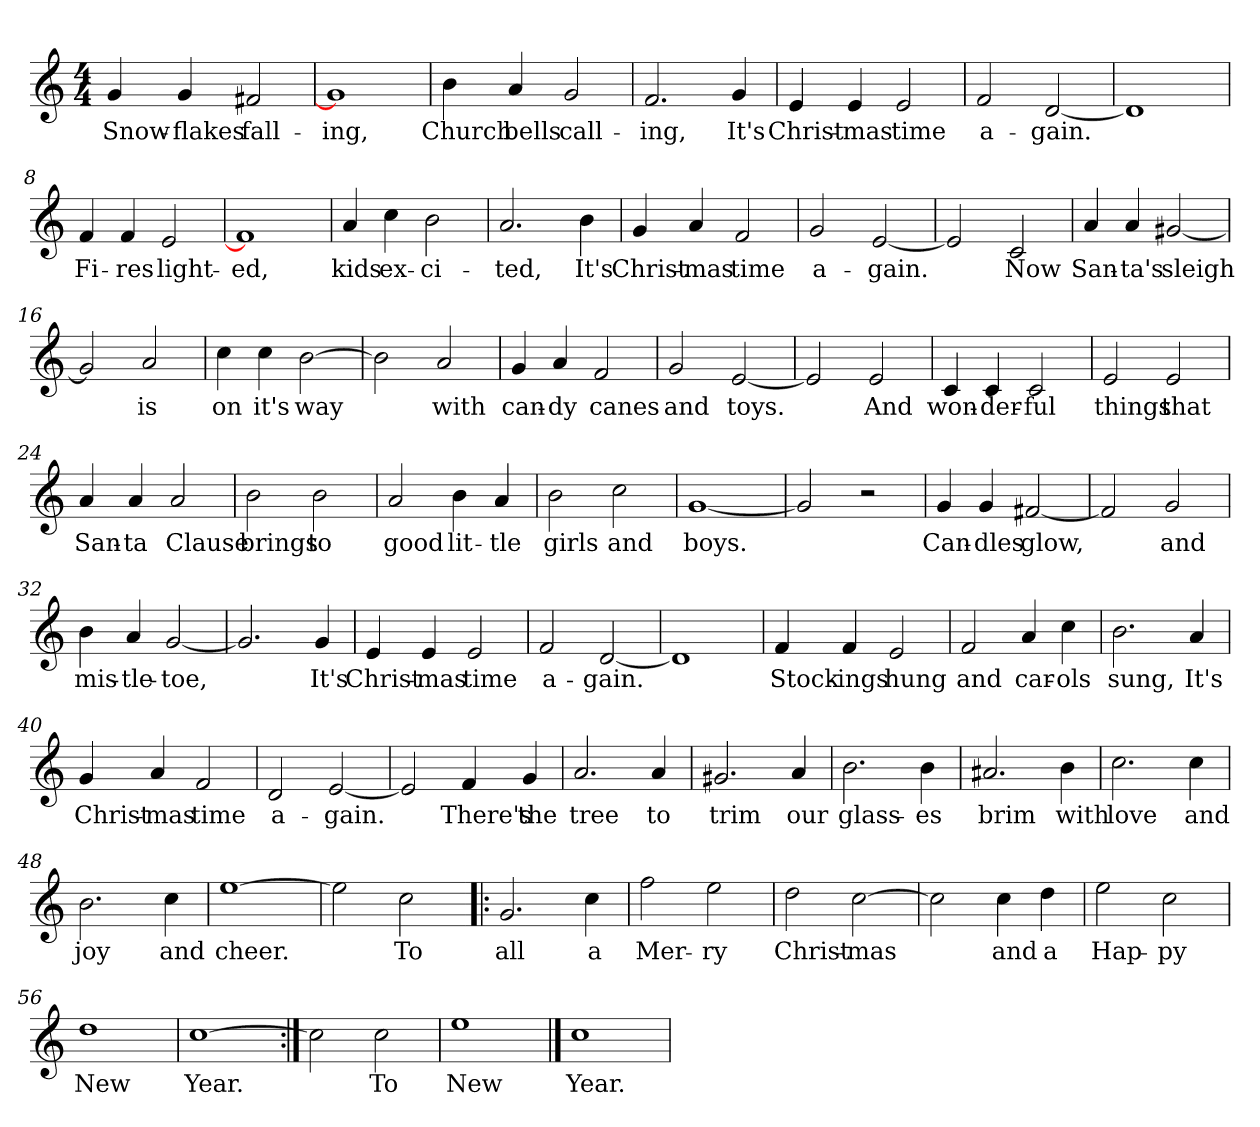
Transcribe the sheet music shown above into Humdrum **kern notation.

**kern	**text
*part1	*part1
*staff1	*staff1
*clefG2	*
*k[]	*
*C:	*
*M4/4	*
=1	=1
4g/	Snow-
4g/	-flakes
2f#X/	fall-
=2	=2
1g]	-ing,
=3	=3
4b\	Church
4a/	bells
2g/	call-
=4	=4
2.f/	-ing,
4g/	It's
=5	=5
4e/	Christ-
4e/	-mas
2e/	time
=6	=6
2f/	a-
[2d/	-gain.
!!LO:LB:g=z
=7	=7
1d]	.
=8	=8
4f/	Fi-
4f/	-res
2e/	light-
=9	=9
1f]	-ed,
=10	=10
4a/	kids
4cc\	ex-
2b\	-ci-
=11	=11
2.a/	-ted,
4b\	It's
=12	=12
4g/	Christ-
4a/	-mas
2f/	time
=13	=13
2g/	a-
[2e/	-gain.
!!LO:LB:g=z
=14	=14
2e/]	.
2c/	Now
=15	=15
4a/	San-
4a/	-ta's
[2g#X/	sleigh
=16	=16
2g#/]	.
2a/	is
=17	=17
4cc\	on
4cc\	it's
[2b\	way
=18	=18
2b\]	.
2a/	with
=19	=19
4g/	can-
4a/	-dy
2f/	canes
!!LO:LB:g=z
=20	=20
2g/	and
[2e/	toys.
=21	=21
2e/]	.
2e/	And
=22	=22
4c/	won-
4c/	-der-
2c/	-ful
=23	=23
2e/	things
2e/	that
=24	=24
4a/	San-
4a/	-ta
2a/	Clause
=25	=25
2b\	brings
2b\	to
!!LO:LB:g=z
=26	=26
2a/	good
4b\	lit-
4a/	-tle
=27	=27
2b\	girls
2cc\	and
=28	=28
[1g	boys.
=29	=29
2g/]	.
2r	.
=30	=30
4g/	Can-
4g/	-dles
[2f#X/	glow,
=31	=31
2f#/]	.
2g/	and
=32	=32
4b\	mis-
4a/	-tle-
[2g/	-toe,
!!LO:LB:g=z
=33	=33
2.g/]	.
4g/	It's
=34	=34
4e/	Christ-
4e/	-mas
2e/	time
=35	=35
2f/	a-
[2d/	-gain.
=36	=36
1d]	.
=37	=37
4f/	Stock-
4f/	-ings
2e/	hung
=38	=38
2f/	and
4a/	car-
4cc\	-ols
!!LO:LB:g=z
=39	=39
2.b\	sung,
4a/	It's
=40	=40
4g/	Christ-
4a/	-mas
2f/	time
=41	=41
2d/	a-
[2e/	-gain.
=42	=42
2e/]	.
4f/	There's
4g/	the
=43	=43
2.a/	tree
4a/	to
=44	=44
2.g#X/	trim
4a/	our
!!LO:LB:g=z
=45	=45
2.b\	glass-
4b\	-es
=46	=46
2.a#X/	brim
4b\	with
=47	=47
2.cc\	love
4cc\	and
=48	=48
2.b\	joy
4cc\	and
=49	=49
[1ee	cheer.
=50	=50
2ee\]	.
2cc\	To
=51!|:	=51!|:
2.g/	all
4cc\	a
!!LO:LB:g=z
=52	=52
2ff\	Mer-
2ee\	-ry
=53	=53
2dd\	Christ-
[2cc\	-mas
=54	=54
2cc\]	.
4cc\	and
4dd\	a
=55	=55
2ee\	Hap-
2cc\	-py
=56	=56
1dd	New
=57	=57
[1cc	Year.
=58:|!	=58:|!
2cc\]	.
2cc\	To
=59	=59
1ee	New
==60	==60
1cc	Year.
=	=
*-	*-
